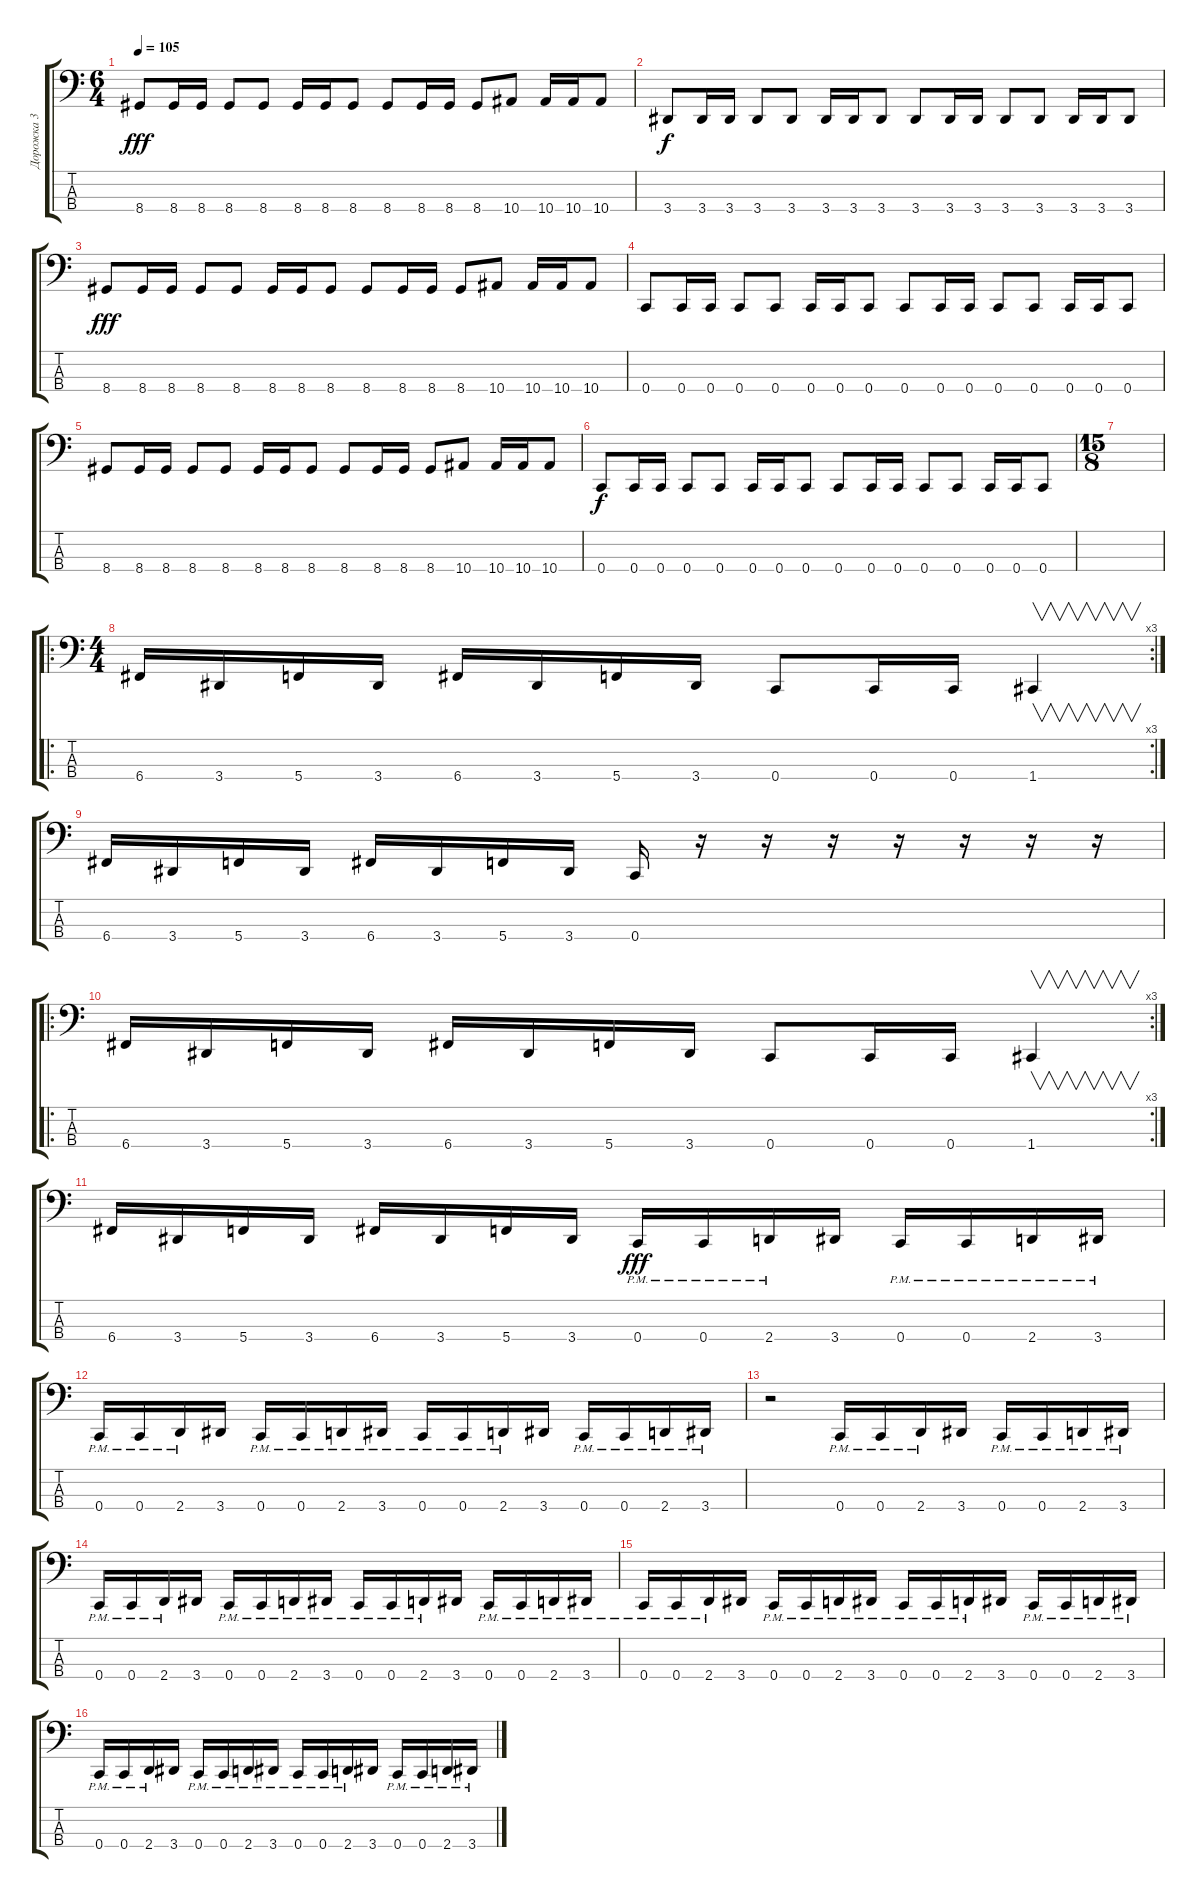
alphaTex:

\track ("Дорожка 3" "Дорожка 3") {instrument electricbasspick}
\staff {score tabs}
\tuning (F2 C2 G1 C1) {hide}
\ts (6 4)
\tempo 105
\clef f4
\ks c
8.4.8{dy fff} 8.4.16 8.4.16 8.4.8 8.4.8 8.4.16 8.4.16 8.4.8 8.4.8 8.4.16 8.4.16 8.4.8 10.4.8 10.4.16 10.4.16 10.4.8 |
3.4.8{dy f} 3.4.16 3.4.16 3.4.8 3.4.8 3.4.16 3.4.16 3.4.8 3.4.8 3.4.16 3.4.16 3.4.8 3.4.8 3.4.16 3.4.16 3.4.8 |
8.4.8{dy fff} 8.4.16 8.4.16 8.4.8 8.4.8 8.4.16 8.4.16 8.4.8 8.4.8 8.4.16 8.4.16 8.4.8 10.4.8 10.4.16 10.4.16 10.4.8 |
0.4.8 0.4.16 0.4.16 0.4.8 0.4.8 0.4.16 0.4.16 0.4.8 0.4.8 0.4.16 0.4.16 0.4.8 0.4.8 0.4.16 0.4.16 0.4.8 |
8.4.8 8.4.16 8.4.16 8.4.8 8.4.8 8.4.16 8.4.16 8.4.8 8.4.8 8.4.16 8.4.16 8.4.8 10.4.8 10.4.16 10.4.16 10.4.8 |
0.4.8{dy f} 0.4.16 0.4.16 0.4.8 0.4.8 0.4.16 0.4.16 0.4.8 0.4.8 0.4.16 0.4.16 0.4.8 0.4.8 0.4.16 0.4.16 0.4.8 |
\ts (15 8)
|
\ro
\rc 3
\ts (4 4)
6.4.16 3.4.16 5.4.16 3.4.16 6.4.16 3.4.16 5.4.16 3.4.16 0.4.8 0.4.16 0.4.16 1.4.4{v} |
6.4.16 3.4.16 5.4.16 3.4.16 6.4.16 3.4.16 5.4.16 3.4.16 0.4.16 r.16 r.16 r.16 r.16 r.16 r.16 r.16 |
\ro
\rc 3
6.4.16 3.4.16 5.4.16 3.4.16 6.4.16 3.4.16 5.4.16 3.4.16 0.4.8 0.4.16 0.4.16 1.4.4{v} |
6.4.16 3.4.16 5.4.16 3.4.16 6.4.16 3.4.16 5.4.16 3.4.16 0.4{pm}.16{dy fff} 0.4{pm}.16 2.4{pm}.16 3.4.16 0.4{pm}.16 0.4{pm}.16 2.4{pm}.16 3.4{pm}.16 |
0.4{pm}.16 0.4{pm}.16 2.4{pm}.16 3.4.16 0.4{pm}.16 0.4{pm}.16 2.4{pm}.16 3.4{pm}.16 0.4{pm}.16 0.4{pm}.16 2.4{pm}.16 3.4.16 0.4{pm}.16 0.4{pm}.16 2.4{pm}.16 3.4{pm}.16 |
r.2 0.4{pm}.16 0.4{pm}.16 2.4{pm}.16 3.4.16 0.4{pm}.16 0.4{pm}.16 2.4{pm}.16 3.4{pm}.16 |
0.4{pm}.16 0.4{pm}.16 2.4{pm}.16 3.4.16 0.4{pm}.16 0.4{pm}.16 2.4{pm}.16 3.4{pm}.16 0.4{pm}.16 0.4{pm}.16 2.4{pm}.16 3.4.16 0.4{pm}.16 0.4{pm}.16 2.4{pm}.16 3.4{pm}.16 |
0.4{pm}.16 0.4{pm}.16 2.4{pm}.16 3.4.16 0.4{pm}.16 0.4{pm}.16 2.4{pm}.16 3.4{pm}.16 0.4{pm}.16 0.4{pm}.16 2.4{pm}.16 3.4.16 0.4{pm}.16 0.4{pm}.16 2.4{pm}.16 3.4{pm}.16 |
0.4{pm}.16 0.4{pm}.16 2.4{pm}.16 3.4.16 0.4{pm}.16 0.4{pm}.16 2.4{pm}.16 3.4{pm}.16 0.4{pm}.16 0.4{pm}.16 2.4{pm}.16 3.4.16 0.4{pm}.16 0.4{pm}.16 2.4{pm}.16 3.4{pm}.16
